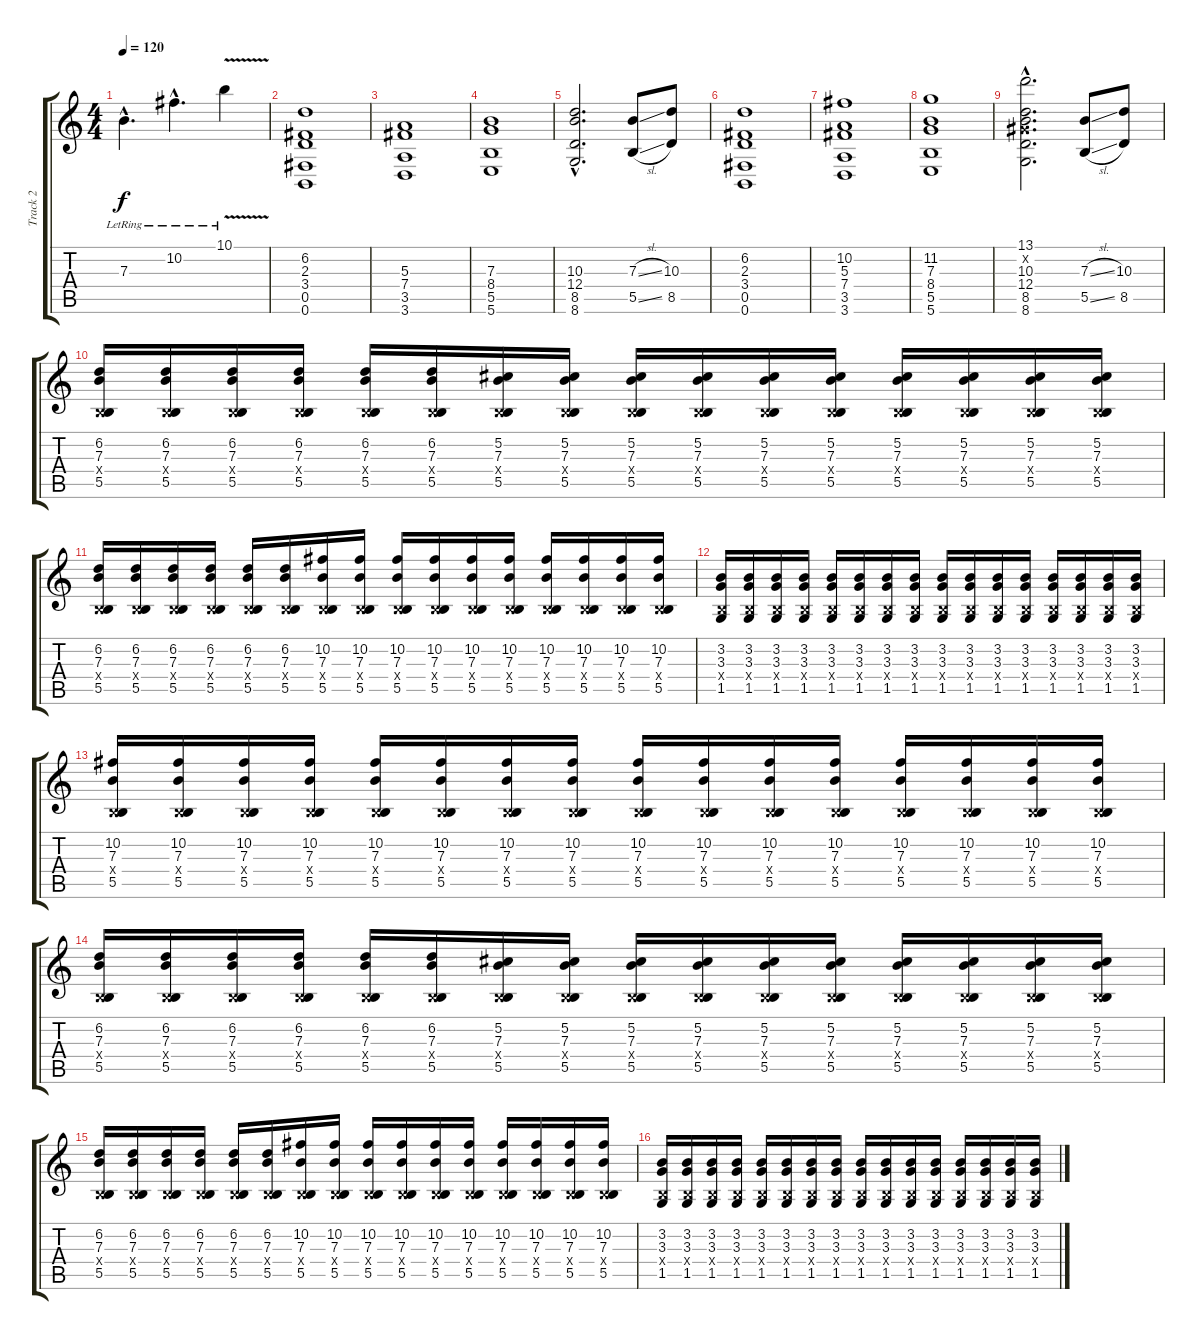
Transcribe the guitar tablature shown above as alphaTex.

\track ("Track 2" "Track 2") {instrument distortionguitar}
\staff {score tabs}
\tuning (Db4 Ab3 E3 B2 Gb2 B1) {hide}
\ts (4 4)
\tempo 120
\clef g2
\ks c
7.3{hac lr}.4{d dy f} 10.2{hac lr}.4{d} 10.1{v lr}.4 |
(6.2 2.3 3.4 0.5 0.6).1 |
(5.3 7.4 3.5 3.6).1 |
(7.3 8.4 5.5 5.6).1 |
(10.3{hac} 12.4{hac} 8.5{hac} 8.6{hac}).2{d} (7.3{sl} 5.5{sl}).8 (10.3 8.5).8 |
(6.2 2.3 3.4 0.5 0.6).1 |
(10.2 5.3 7.4 3.5 3.6).1 |
(11.2 7.3 8.4 5.5 5.6).1 |
(13.1{hac} 0.2{hac x} 10.3{hac} 12.4{hac} 8.5{hac} 8.6{hac}).2{d} (7.3{sl} 5.5{sl}).8 (10.3 8.5).8 |
(6.2 7.3 0.4{x} 5.5).16 (6.2 7.3 0.4{x} 5.5).16 (6.2 7.3 0.4{x} 5.5).16 (6.2 7.3 0.4{x} 5.5).16 (6.2 7.3 0.4{x} 5.5).16 (6.2 7.3 0.4{x} 5.5).16 (5.2 7.3 0.4{x} 5.5).16 (5.2 7.3 0.4{x} 5.5).16 (5.2 7.3 0.4{x} 5.5).16 (5.2 7.3 0.4{x} 5.5).16 (5.2 7.3 0.4{x} 5.5).16 (5.2 7.3 0.4{x} 5.5).16 (5.2 7.3 0.4{x} 5.5).16 (5.2 7.3 0.4{x} 5.5).16 (5.2 7.3 0.4{x} 5.5).16 (5.2 7.3 0.4{x} 5.5).16 |
(6.2 7.3 0.4{x} 5.5).16 (6.2 7.3 0.4{x} 5.5).16 (6.2 7.3 0.4{x} 5.5).16 (6.2 7.3 0.4{x} 5.5).16 (6.2 7.3 0.4{x} 5.5).16 (6.2 7.3 0.4{x} 5.5).16 (10.2 7.3 0.4{x} 5.5).16 (10.2 7.3 0.4{x} 5.5).16 (10.2 7.3 0.4{x} 5.5).16 (10.2 7.3 0.4{x} 5.5).16 (10.2 7.3 0.4{x} 5.5).16 (10.2 7.3 0.4{x} 5.5).16 (10.2 7.3 0.4{x} 5.5).16 (10.2 7.3 0.4{x} 5.5).16 (10.2 7.3 0.4{x} 5.5).16 (10.2 7.3 0.4{x} 5.5).16 |
(3.2 3.3 0.4{x} 1.5).16 (3.2 3.3 0.4{x} 1.5).16 (3.2 3.3 0.4{x} 1.5).16 (3.2 3.3 0.4{x} 1.5).16 (3.2 3.3 0.4{x} 1.5).16 (3.2 3.3 0.4{x} 1.5).16 (3.2 3.3 0.4{x} 1.5).16 (3.2 3.3 0.4{x} 1.5).16 (3.2 3.3 0.4{x} 1.5).16 (3.2 3.3 0.4{x} 1.5).16 (3.2 3.3 0.4{x} 1.5).16 (3.2 3.3 0.4{x} 1.5).16 (3.2 3.3 0.4{x} 1.5).16 (3.2 3.3 0.4{x} 1.5).16 (3.2 3.3 0.4{x} 1.5).16 (3.2 3.3 0.4{x} 1.5).16 |
(10.2 7.3 0.4{x} 5.5).16 (10.2 7.3 0.4{x} 5.5).16 (10.2 7.3 0.4{x} 5.5).16 (10.2 7.3 0.4{x} 5.5).16 (10.2 7.3 0.4{x} 5.5).16 (10.2 7.3 0.4{x} 5.5).16 (10.2 7.3 0.4{x} 5.5).16 (10.2 7.3 0.4{x} 5.5).16 (10.2 7.3 0.4{x} 5.5).16 (10.2 7.3 0.4{x} 5.5).16 (10.2 7.3 0.4{x} 5.5).16 (10.2 7.3 0.4{x} 5.5).16 (10.2 7.3 0.4{x} 5.5).16 (10.2 7.3 0.4{x} 5.5).16 (10.2 7.3 0.4{x} 5.5).16 (10.2 7.3 0.4{x} 5.5).16 |
(6.2 7.3 0.4{x} 5.5).16 (6.2 7.3 0.4{x} 5.5).16 (6.2 7.3 0.4{x} 5.5).16 (6.2 7.3 0.4{x} 5.5).16 (6.2 7.3 0.4{x} 5.5).16 (6.2 7.3 0.4{x} 5.5).16 (5.2 7.3 0.4{x} 5.5).16 (5.2 7.3 0.4{x} 5.5).16 (5.2 7.3 0.4{x} 5.5).16 (5.2 7.3 0.4{x} 5.5).16 (5.2 7.3 0.4{x} 5.5).16 (5.2 7.3 0.4{x} 5.5).16 (5.2 7.3 0.4{x} 5.5).16 (5.2 7.3 0.4{x} 5.5).16 (5.2 7.3 0.4{x} 5.5).16 (5.2 7.3 0.4{x} 5.5).16 |
(6.2 7.3 0.4{x} 5.5).16 (6.2 7.3 0.4{x} 5.5).16 (6.2 7.3 0.4{x} 5.5).16 (6.2 7.3 0.4{x} 5.5).16 (6.2 7.3 0.4{x} 5.5).16 (6.2 7.3 0.4{x} 5.5).16 (10.2 7.3 0.4{x} 5.5).16 (10.2 7.3 0.4{x} 5.5).16 (10.2 7.3 0.4{x} 5.5).16 (10.2 7.3 0.4{x} 5.5).16 (10.2 7.3 0.4{x} 5.5).16 (10.2 7.3 0.4{x} 5.5).16 (10.2 7.3 0.4{x} 5.5).16 (10.2 7.3 0.4{x} 5.5).16 (10.2 7.3 0.4{x} 5.5).16 (10.2 7.3 0.4{x} 5.5).16 |
(3.2 3.3 0.4{x} 1.5).16 (3.2 3.3 0.4{x} 1.5).16 (3.2 3.3 0.4{x} 1.5).16 (3.2 3.3 0.4{x} 1.5).16 (3.2 3.3 0.4{x} 1.5).16 (3.2 3.3 0.4{x} 1.5).16 (3.2 3.3 0.4{x} 1.5).16 (3.2 3.3 0.4{x} 1.5).16 (3.2 3.3 0.4{x} 1.5).16 (3.2 3.3 0.4{x} 1.5).16 (3.2 3.3 0.4{x} 1.5).16 (3.2 3.3 0.4{x} 1.5).16 (3.2 3.3 0.4{x} 1.5).16 (3.2 3.3 0.4{x} 1.5).16 (3.2 3.3 0.4{x} 1.5).16 (3.2 3.3 0.4{x} 1.5).16
